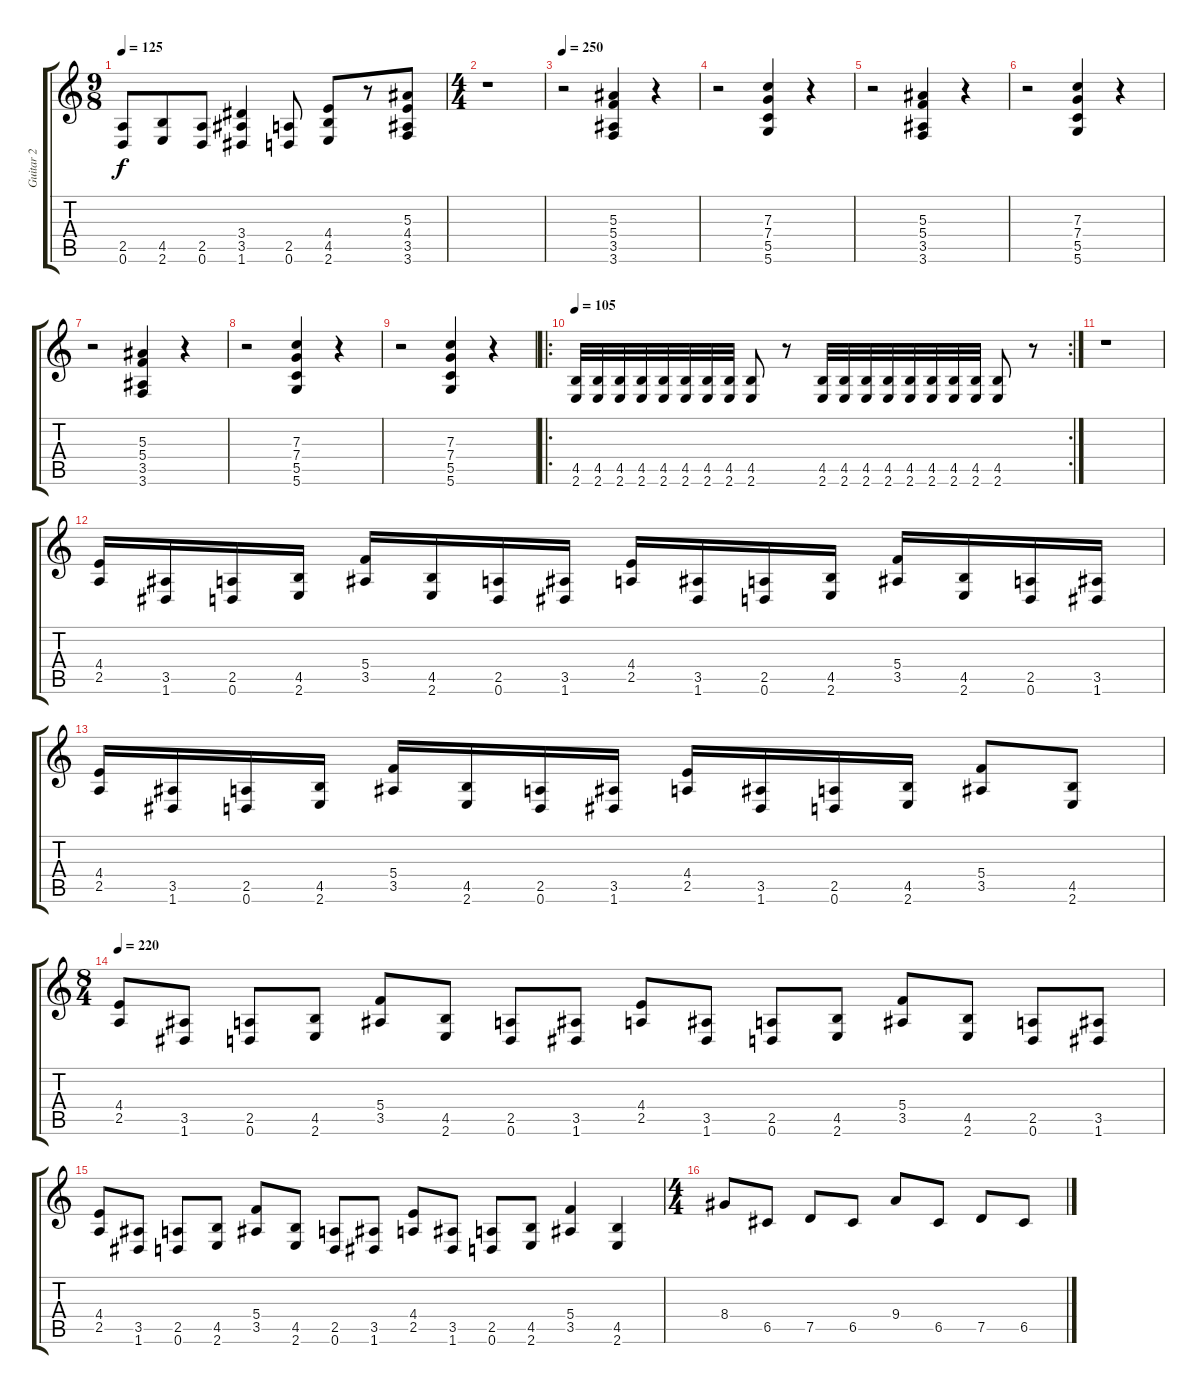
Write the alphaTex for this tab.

\track ("Guitar 2" "Guitar 2") {instrument distortionguitar}
\staff {score tabs}
\tuning (D4 A3 F3 C3 G2 D2) {hide}
\ts (9 8)
\tempo 125
\clef g2
\ks c
(2.5 0.6).8{dy f} (4.5 2.6).8 (2.5 0.6).8 (3.4 3.5 1.6).4 (2.5 0.6).8 (4.4 4.5 2.6).8 r.8 (5.3 4.4 3.5 3.6).8 |
\ts (4 4)
r.1 |
\tempo 250
r.2 (5.3 5.4 3.5 3.6).4 r.4 |
r.2 (7.3 7.4 5.5 5.6).4 r.4 |
r.2 (5.3 5.4 3.5 3.6).4 r.4 |
r.2 (7.3 7.4 5.5 5.6).4 r.4 |
r.2 (5.3 5.4 3.5 3.6).4 r.4 |
r.2 (7.3 7.4 5.5 5.6).4 r.4 |
r.2 (7.3 7.4 5.5 5.6).4 r.4 |
\ro
\rc 2
\tempo 105
(4.5 2.6).32 (4.5 2.6).32 (4.5 2.6).32 (4.5 2.6).32 (4.5 2.6).32 (4.5 2.6).32 (4.5 2.6).32 (4.5 2.6).32 (4.5 2.6).8 r.8 (4.5 2.6).32 (4.5 2.6).32 (4.5 2.6).32 (4.5 2.6).32 (4.5 2.6).32 (4.5 2.6).32 (4.5 2.6).32 (4.5 2.6).32 (4.5 2.6).8 r.8 |
r.1 |
(4.4 2.5).16 (3.5 1.6).16 (2.5 0.6).16 (4.5 2.6).16 (5.4 3.5).16 (4.5 2.6).16 (2.5 0.6).16 (3.5 1.6).16 (4.4 2.5).16 (3.5 1.6).16 (2.5 0.6).16 (4.5 2.6).16 (5.4 3.5).16 (4.5 2.6).16 (2.5 0.6).16 (3.5 1.6).16 |
(4.4 2.5).16 (3.5 1.6).16 (2.5 0.6).16 (4.5 2.6).16 (5.4 3.5).16 (4.5 2.6).16 (2.5 0.6).16 (3.5 1.6).16 (4.4 2.5).16 (3.5 1.6).16 (2.5 0.6).16 (4.5 2.6).16 (5.4 3.5).8 (4.5 2.6).8 |
\ts (8 4)
\tempo 220
(4.4 2.5).8 (3.5 1.6).8 (2.5 0.6).8 (4.5 2.6).8 (5.4 3.5).8 (4.5 2.6).8 (2.5 0.6).8 (3.5 1.6).8 (4.4 2.5).8 (3.5 1.6).8 (2.5 0.6).8 (4.5 2.6).8 (5.4 3.5).8 (4.5 2.6).8 (2.5 0.6).8 (3.5 1.6).8 |
(4.4 2.5).8 (3.5 1.6).8 (2.5 0.6).8 (4.5 2.6).8 (5.4 3.5).8 (4.5 2.6).8 (2.5 0.6).8 (3.5 1.6).8 (4.4 2.5).8 (3.5 1.6).8 (2.5 0.6).8 (4.5 2.6).8 (5.4 3.5).4 (4.5 2.6).4 |
\ts (4 4)
8.4.8 6.5.8 7.5.8 6.5.8 9.4.8 6.5.8 7.5.8 6.5.8
